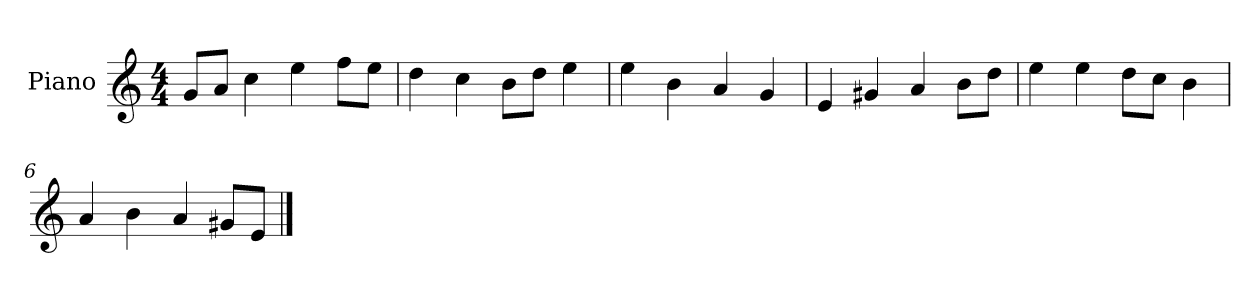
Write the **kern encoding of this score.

**kern
*part1
*staff1
*I"Piano
*I'P-no
*clefG2
*k[]
*M4/4
*MM90
=1
8g/L
8a/J
4cc\
4ee\
8ff\L
8ee\J
=2
4dd\
4cc\
8b\L
8dd\J
4ee\
=3
4ee\
4b\
4a/
4g/
=4
4e/
4g#X/
4a/
8b\L
8dd\J
=5
4ee\
4ee\
8dd\L
8cc\J
4b\
=6
4a/
4b\
4a/
8g#X/L
8e/J
==
*-
